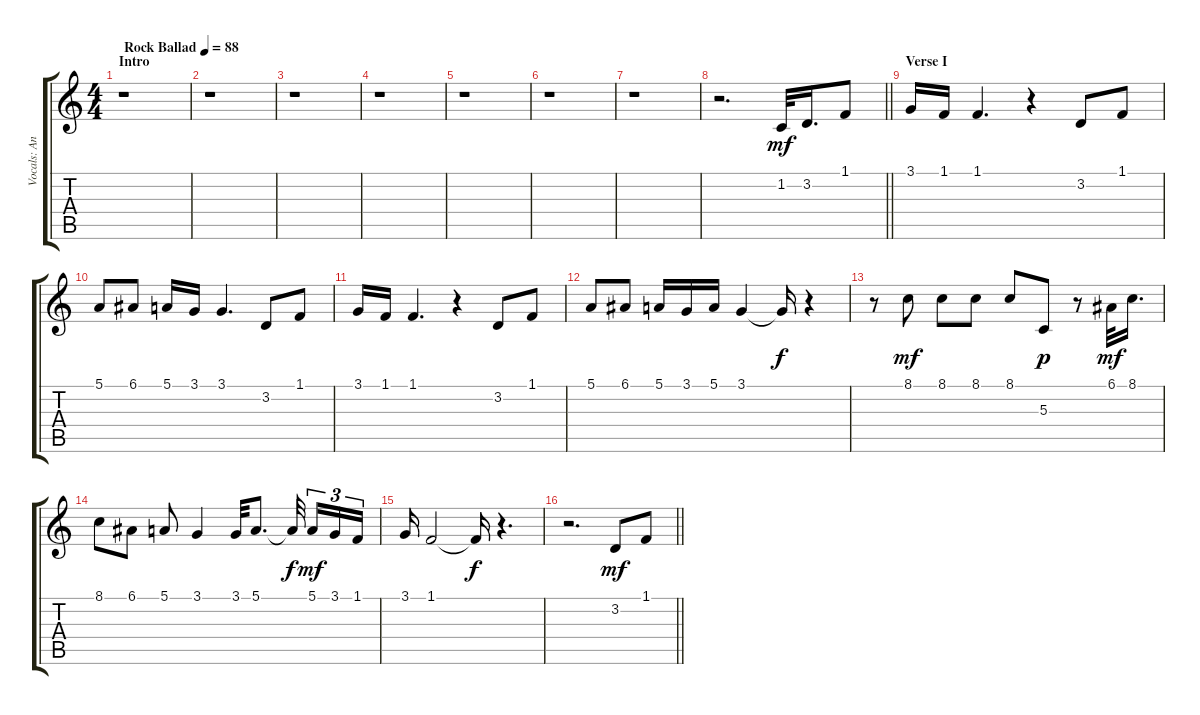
\track ("Vocals: Ann Wilson" "Vocals: An") {instrument lead1square}
\staff {score tabs}
\tuning (E4 B3 G3 D3 A2 E2) {hide}
\ts (4 4)
\section ("" "Intro")
\tempo (88 "Rock Ballad")
\clef g2
\ks c
r.1{dy mf instrument lead1square} |
r.1 |
r.1 |
r.1 |
r.1 |
r.1 |
r.1 |
\barLineRight lightlight
r.2{d} 1.2.32 3.2.16{d} 1.1.8 |
\section ("" "Verse I")
3.1.16 1.1.16 1.1.4{d} r.4 3.2.8 1.1.8 |
5.1.8 6.1.8 5.1.16 3.1.16 3.1.4{d} 3.2.8 1.1.8 |
3.1.16 1.1.16 1.1.4{d} r.4 3.2.8 1.1.8 |
5.1.8 6.1.8 5.1.16 3.1.16 5.1.16 3.1.4 3.1{t}.16{dy f} r.4 |
r.8 8.1.8{dy mf} 8.1.8 8.1.8 8.1.8 5.3.8{dy p} r.8 6.1.32{dy mf} 8.1.16{d} |
8.1.8 6.1.8 5.1.8 3.1.4 3.1.32 5.1.8{d} 5.1{t}.32{dy f beam splitsecondary} 5.1.16{tu (3 2) dy mf} 3.1.16{tu (3 2)} 1.1.16{tu (3 2)} |
3.1.16 1.1.2 1.1{t}.16{dy f} r.4{d} |
\barLineRight lightlight
r.2{d} 3.2.8{dy mf} 1.1.8
